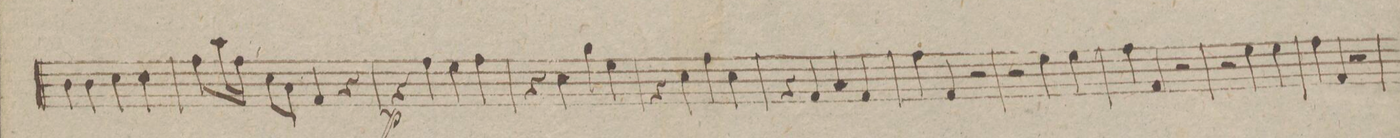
**kern	**dynam
*I"Basso	*
*clefF4	*
*k[f#c#g#]	*
*met(c)	*
*M4/4	*
4D\	.
4D\	.
4E\	.
4E\	.
=12	=12
8A\L	.
16c#\L	.
16A\JJ	.
8E\L	.
8C#\J	.
4AA/	.
4r	.
=13	=13
4r	p
4A\	.
4G#\	.
4A\	.
=14	=14
4r	.
4E\	.
4B\	.
4G#\	.
=15	=15
4r	.
4E\	.
4A\	.
4E\	.
=16	=16
4r	.
4AA/	.
4C#/	.
4AA/	.
=17	=17
4A\	.
4AA/	.
2r	.
=18	=18
2r	.
4G#\	.
4G#\	.
=19	=19
4A\	.
4AA/	.
2r	.
=20	=20
2r	.
4G#\	.
4G#\	.
=21	=21
4A\	.
4AA/	.
2r	.
=22	=22
*-	*-
